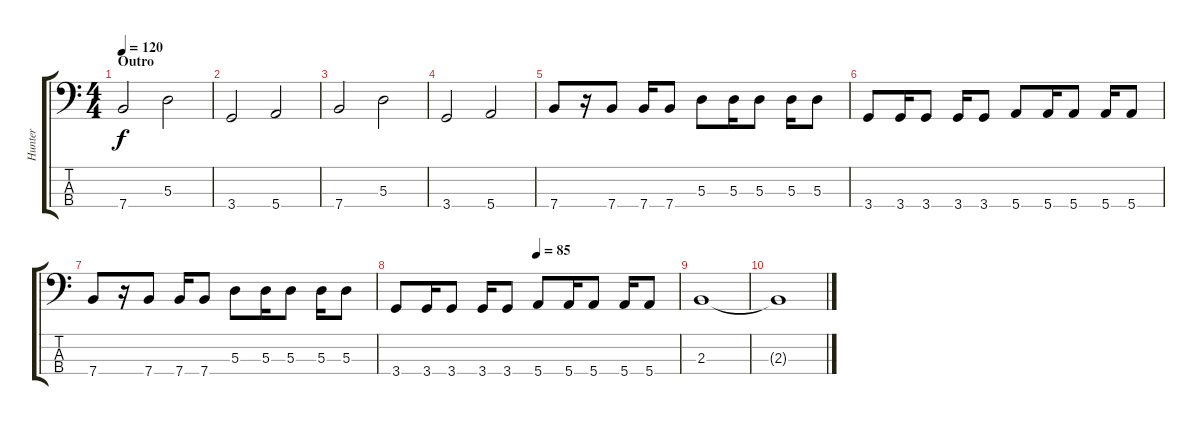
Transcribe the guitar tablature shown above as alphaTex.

\track ("Hunter" "Hunter") {instrument electricbasspick}
\staff {score tabs}
\tuning (G2 D2 A1 E1) {hide}
\ts (4 4)
\section ("" "Outro")
\tempo 120
\clef f4
\ks c
7.4.2{dy f} 5.3.2 |
3.4.2 5.4.2 |
7.4.2 5.3.2 |
3.4.2 5.4.2 |
7.4.8 r.16 7.4.8 7.4.16 7.4.8 5.3.8 5.3.16 5.3.8 5.3.16 5.3.8 |
3.4.8 3.4.16 3.4.8 3.4.16 3.4.8 5.4.8 5.4.16 5.4.8 5.4.16 5.4.8 |
7.4.8 r.16 7.4.8 7.4.16 7.4.8 5.3.8 5.3.16 5.3.8 5.3.16 5.3.8 |
\tempo (85 0.5)
3.4.8 3.4.16 3.4.8 3.4.16 3.4.8 5.4.8 5.4.16 5.4.8 5.4.16 5.4.8 |
2.3.1{volume 0} |
2.3{t}.1
